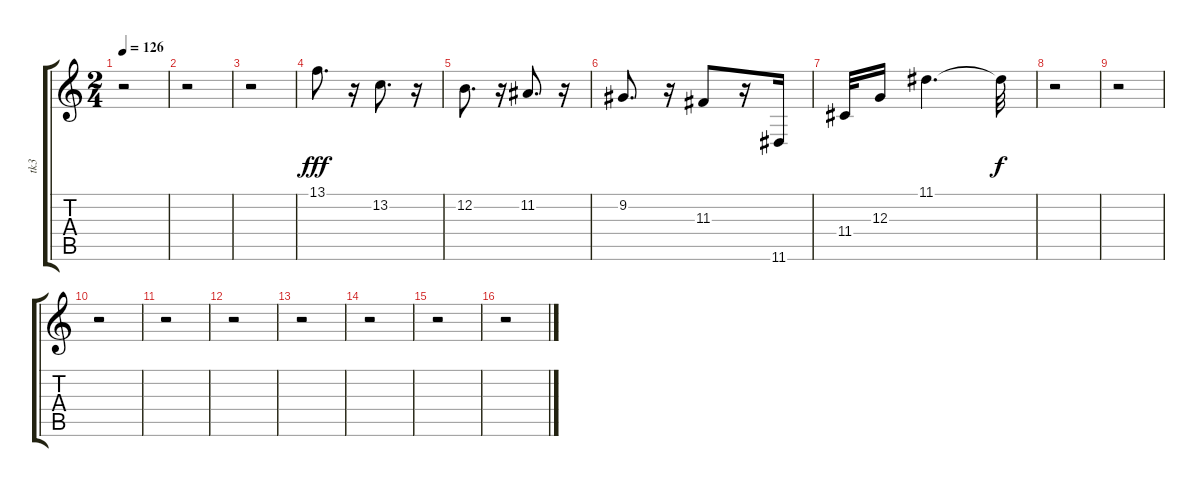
\track ("tk3" "tk3") {instrument acousticgrandpiano}
\staff {score tabs}
\tuning (E4 B3 G3 D3 A2 E2) {hide}
\ts (2 4)
\tempo 126
\clef g2
\ks c
r.2{dy fff} |
r.2 |
r.2 |
13.1.8{d} r.16 13.2.8{d} r.16 |
12.2.8{d} r.16 11.2.8{d} r.16 |
9.2.8{d} r.16 11.3.8 r.16 11.6.16 |
11.4.32 12.3.16 11.1.4{d} 11.1{t}.32{dy f} |
r.2 |
r.2 |
r.2 |
r.2 |
r.2 |
r.2 |
r.2 |
r.2 |
r.2
